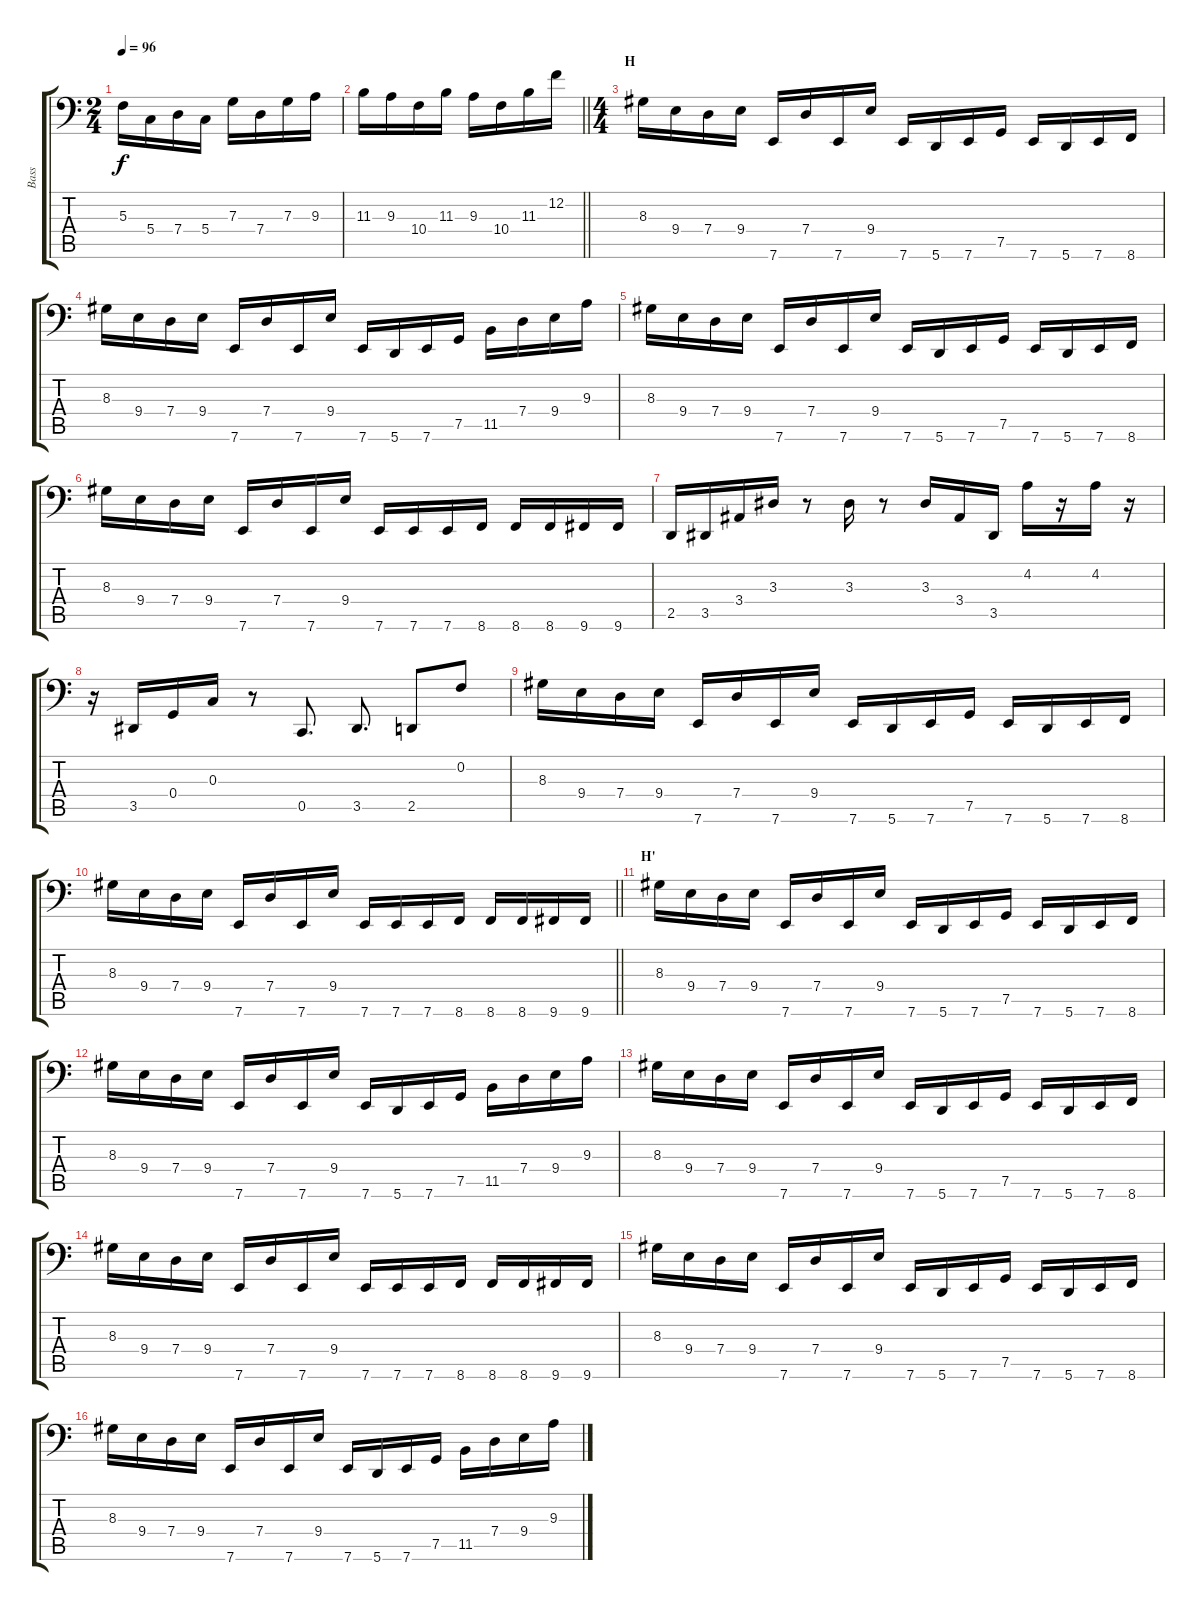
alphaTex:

\track ("Bass" "Bass") {instrument electricbasspick}
\staff {score tabs}
\tuning (Bb2 F2 C2 G1 C1 A0) {hide}
\ts (2 4)
\tempo 96
\clef f4
\ks c
5.3.16{dy f} 5.4.16 7.4.16 5.4.16 7.3.16 7.4.16 7.3.16 9.3.16 |
\barLineRight lightlight
11.3.16 9.3.16 10.4.16 11.3.16 9.3.16 10.4.16 11.3.16 12.2.16 |
\ts (4 4)
\section ("" "H")
8.3.16{instrument slapbass1} 9.4.16 7.4.16 9.4.16 7.6.16 7.4.16 7.6.16 9.4.16 7.6.16 5.6.16 7.6.16 7.5.16 7.6.16 5.6.16 7.6.16 8.6.16 |
8.3.16 9.4.16 7.4.16 9.4.16 7.6.16 7.4.16 7.6.16 9.4.16 7.6.16 5.6.16 7.6.16 7.5.16 11.5.16 7.4.16 9.4.16 9.3.16 |
8.3.16 9.4.16 7.4.16 9.4.16 7.6.16 7.4.16 7.6.16 9.4.16 7.6.16 5.6.16 7.6.16 7.5.16 7.6.16 5.6.16 7.6.16 8.6.16 |
8.3.16 9.4.16 7.4.16 9.4.16 7.6.16 7.4.16 7.6.16 9.4.16 7.6.16 7.6.16 7.6.16 8.6.16 8.6.16 8.6.16 9.6.16 9.6.16 |
2.5.16{instrument electricbasspick} 3.5.16 3.4.16 3.3.16 r.8 3.3.16 r.8 3.3.16 3.4.16 3.5.16 4.2.16 r.16 4.2.16 r.16 |
r.16 3.5.16 0.4.16 0.3.16 r.8 0.5.8{d} 3.5.8{d} 2.5.8 0.2.8 |
8.3.16{instrument slapbass1} 9.4.16 7.4.16 9.4.16 7.6.16 7.4.16 7.6.16 9.4.16 7.6.16 5.6.16 7.6.16 7.5.16 7.6.16 5.6.16 7.6.16 8.6.16 |
\barLineRight lightlight
8.3.16 9.4.16 7.4.16 9.4.16 7.6.16 7.4.16 7.6.16 9.4.16 7.6.16 7.6.16 7.6.16 8.6.16 8.6.16 8.6.16 9.6.16 9.6.16 |
\section ("" "H'")
8.3.16 9.4.16 7.4.16 9.4.16 7.6.16 7.4.16 7.6.16 9.4.16 7.6.16 5.6.16 7.6.16 7.5.16 7.6.16 5.6.16 7.6.16 8.6.16 |
8.3.16 9.4.16 7.4.16 9.4.16 7.6.16 7.4.16 7.6.16 9.4.16 7.6.16 5.6.16 7.6.16 7.5.16 11.5.16 7.4.16 9.4.16 9.3.16 |
8.3.16 9.4.16 7.4.16 9.4.16 7.6.16 7.4.16 7.6.16 9.4.16 7.6.16 5.6.16 7.6.16 7.5.16 7.6.16 5.6.16 7.6.16 8.6.16 |
8.3.16 9.4.16 7.4.16 9.4.16 7.6.16 7.4.16 7.6.16 9.4.16 7.6.16 7.6.16 7.6.16 8.6.16 8.6.16 8.6.16 9.6.16 9.6.16 |
8.3.16 9.4.16 7.4.16 9.4.16 7.6.16 7.4.16 7.6.16 9.4.16 7.6.16 5.6.16 7.6.16 7.5.16 7.6.16 5.6.16 7.6.16 8.6.16 |
8.3.16 9.4.16 7.4.16 9.4.16 7.6.16 7.4.16 7.6.16 9.4.16 7.6.16 5.6.16 7.6.16 7.5.16 11.5.16 7.4.16 9.4.16 9.3.16
